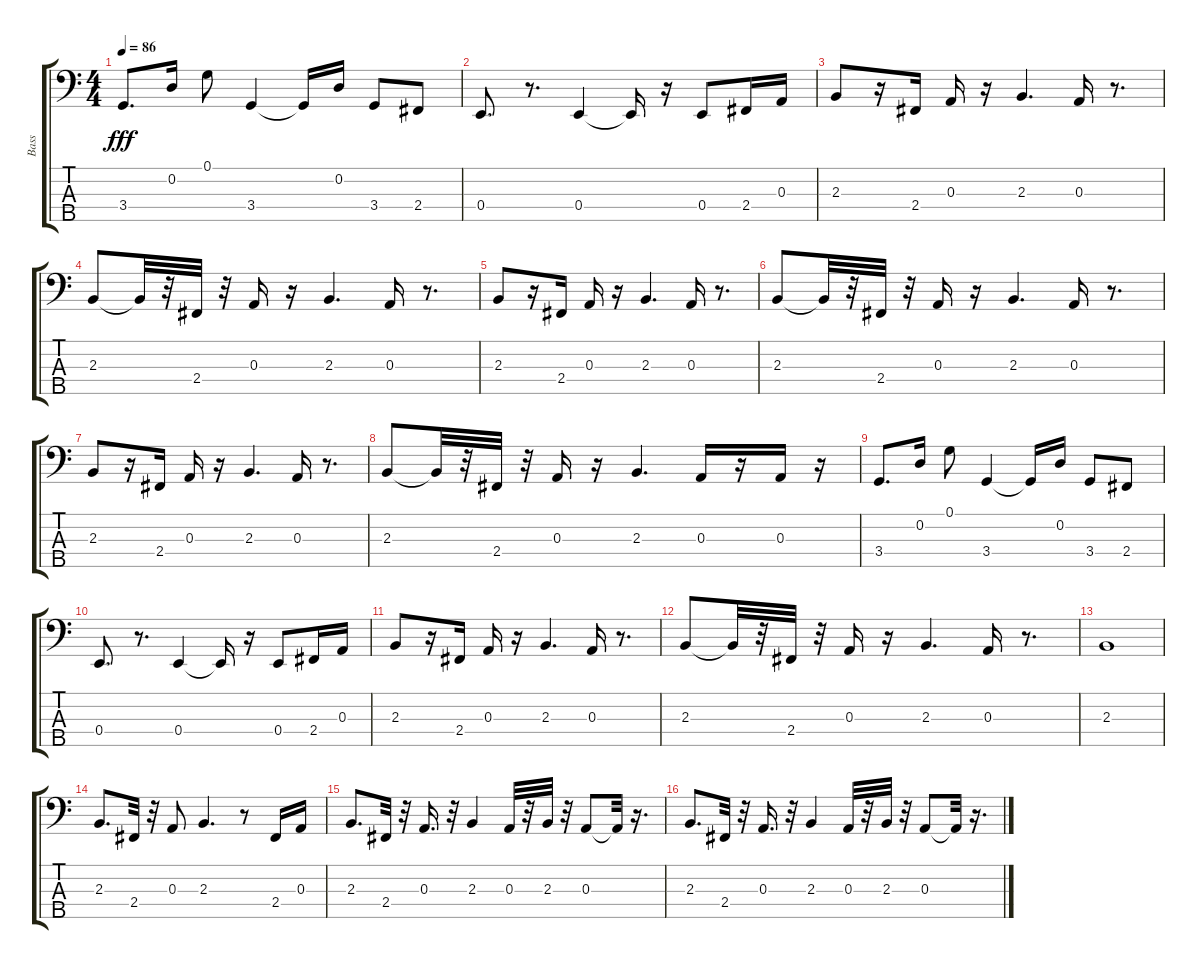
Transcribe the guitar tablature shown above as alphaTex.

\track ("Bass" "Bass") {instrument electricbasspick}
\staff {score tabs}
\tuning (G2 D2 A1 E1 B0) {hide}
\ts (4 4)
\tempo 86
\clef f4
\ks c
3.4.8{d dy fff} 0.2.16 0.1.8 3.4.4 3.4{t}.16 0.2.16 3.4.8 2.4.8 |
0.4.8{d} r.8{d} 0.4.4 0.4{t}.16 r.16 0.4.8 2.4.16 0.3.16 |
2.3.8 r.16 2.4.16 0.3.16 r.16 2.3.4{d} 0.3.16 r.8{d} |
2.3.8 2.3{t}.32 r.32 2.4.32 r.32 0.3.16 r.16 2.3.4{d} 0.3.16 r.8{d} |
2.3.8 r.16 2.4.16 0.3.16 r.16 2.3.4{d} 0.3.16 r.8{d} |
2.3.8 2.3{t}.32 r.32 2.4.32 r.32 0.3.16 r.16 2.3.4{d} 0.3.16 r.8{d} |
2.3.8 r.16 2.4.16 0.3.16 r.16 2.3.4{d} 0.3.16 r.8{d} |
2.3.8 2.3{t}.32 r.32 2.4.32 r.32 0.3.16 r.16 2.3.4{d} 0.3.16 r.16 0.3.16 r.16 |
3.4.8{d} 0.2.16 0.1.8 3.4.4 3.4{t}.16 0.2.16 3.4.8 2.4.8 |
0.4.8{d} r.8{d} 0.4.4 0.4{t}.16 r.16 0.4.8 2.4.16 0.3.16 |
2.3.8 r.16 2.4.16 0.3.16 r.16 2.3.4{d} 0.3.16 r.8{d} |
2.3.8 2.3{t}.32 r.32 2.4.32 r.32 0.3.16 r.16 2.3.4{d} 0.3.16 r.8{d} |
2.3.1 |
2.3.8{d} 2.4.32 r.32 0.3.8 2.3.4{d} r.8 2.4.16 0.3.16 |
2.3.8{d} 2.4.32 r.32 0.3.16{d} r.32 2.3.4 0.3.32 r.32 2.3.32 r.32 0.3.8 0.3{t}.32 r.16{d} |
2.3.8{d} 2.4.32 r.32 0.3.16{d} r.32 2.3.4 0.3.32 r.32 2.3.32 r.32 0.3.8 0.3{t}.32 r.16{d}
